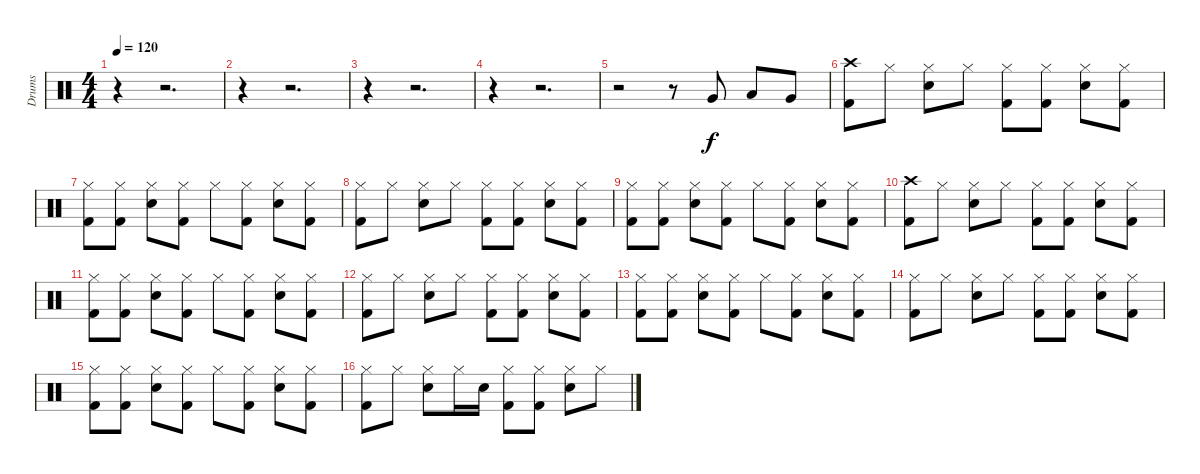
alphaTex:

\track ("Drums" "Drums") {instrument percussion}
\staff {score}
\articulation defaults
\ts (4 4)
\tempo 120
\clef neutral
\ks c
r.4{dy f} r.2{d} |
r.4 r.2{d} |
r.4 r.2{d} |
r.4 r.2{d} |
r.2 r.8 "Very Low Tom (hit)".8 "Low Tom (hit)".8 "Very Low Tom (hit)".8 |
("Crash high (hit)" "Kick (hit) 2").8 "Hi-Hat (closed)".8 ("Hi-Hat (closed)" "Snare (hit) 2").8 "Hi-Hat (closed)".8 ("Hi-Hat (closed)" "Kick (hit) 2").8 ("Hi-Hat (closed)" "Kick (hit) 2").8 ("Hi-Hat (closed)" "Snare (hit) 2").8 ("Hi-Hat (closed)" "Kick (hit) 2").8 |
("Hi-Hat (closed)" "Kick (hit) 2").8 ("Hi-Hat (closed)" "Kick (hit) 2").8 ("Hi-Hat (closed)" "Snare (hit) 2").8 ("Hi-Hat (closed)" "Kick (hit) 2").8 "Hi-Hat (closed)".8 ("Hi-Hat (closed)" "Kick (hit) 2").8 ("Hi-Hat (closed)" "Snare (hit) 2").8 ("Hi-Hat (closed)" "Kick (hit) 2").8 |
("Hi-Hat (closed)" "Kick (hit) 2").8 "Hi-Hat (closed)".8 ("Hi-Hat (closed)" "Snare (hit) 2").8 "Hi-Hat (closed)".8 ("Hi-Hat (closed)" "Kick (hit) 2").8 ("Hi-Hat (closed)" "Kick (hit) 2").8 ("Hi-Hat (closed)" "Snare (hit) 2").8 ("Hi-Hat (closed)" "Kick (hit) 2").8 |
("Hi-Hat (closed)" "Kick (hit) 2").8 ("Hi-Hat (closed)" "Kick (hit) 2").8 ("Hi-Hat (closed)" "Snare (hit) 2").8 ("Hi-Hat (closed)" "Kick (hit) 2").8 "Hi-Hat (closed)".8 ("Hi-Hat (closed)" "Kick (hit) 2").8 ("Hi-Hat (closed)" "Snare (hit) 2").8 ("Hi-Hat (closed)" "Kick (hit) 2").8 |
("Crash high (hit)" "Kick (hit) 2").8 "Hi-Hat (closed)".8 ("Hi-Hat (closed)" "Snare (hit) 2").8 "Hi-Hat (closed)".8 ("Hi-Hat (closed)" "Kick (hit) 2").8 ("Hi-Hat (closed)" "Kick (hit) 2").8 ("Hi-Hat (closed)" "Snare (hit) 2").8 ("Hi-Hat (closed)" "Kick (hit) 2").8 |
("Hi-Hat (closed)" "Kick (hit) 2").8 ("Hi-Hat (closed)" "Kick (hit) 2").8 ("Hi-Hat (closed)" "Snare (hit) 2").8 ("Hi-Hat (closed)" "Kick (hit) 2").8 "Hi-Hat (closed)".8 ("Hi-Hat (closed)" "Kick (hit) 2").8 ("Hi-Hat (closed)" "Snare (hit) 2").8 ("Hi-Hat (closed)" "Kick (hit) 2").8 |
("Hi-Hat (closed)" "Kick (hit) 2").8 "Hi-Hat (closed)".8 ("Hi-Hat (closed)" "Snare (hit) 2").8 "Hi-Hat (closed)".8 ("Hi-Hat (closed)" "Kick (hit) 2").8 ("Hi-Hat (closed)" "Kick (hit) 2").8 ("Hi-Hat (closed)" "Snare (hit) 2").8 ("Hi-Hat (closed)" "Kick (hit) 2").8 |
("Hi-Hat (closed)" "Kick (hit) 2").8 ("Hi-Hat (closed)" "Kick (hit) 2").8 ("Hi-Hat (closed)" "Snare (hit) 2").8 ("Hi-Hat (closed)" "Kick (hit) 2").8 "Hi-Hat (closed)".8 ("Hi-Hat (closed)" "Kick (hit) 2").8 ("Hi-Hat (closed)" "Snare (hit) 2").8 ("Hi-Hat (closed)" "Kick (hit) 2").8 |
("Hi-Hat (closed)" "Kick (hit) 2").8 "Hi-Hat (closed)".8 ("Hi-Hat (closed)" "Snare (hit) 2").8 "Hi-Hat (closed)".8 ("Hi-Hat (closed)" "Kick (hit) 2").8 ("Hi-Hat (closed)" "Kick (hit) 2").8 ("Hi-Hat (closed)" "Snare (hit) 2").8 ("Hi-Hat (closed)" "Kick (hit) 2").8 |
("Hi-Hat (closed)" "Kick (hit) 2").8 ("Hi-Hat (closed)" "Kick (hit) 2").8 ("Hi-Hat (closed)" "Snare (hit) 2").8 ("Hi-Hat (closed)" "Kick (hit) 2").8 "Hi-Hat (closed)".8 ("Hi-Hat (closed)" "Kick (hit) 2").8 ("Hi-Hat (closed)" "Snare (hit) 2").8 ("Hi-Hat (closed)" "Kick (hit) 2").8 |
("Hi-Hat (closed)" "Kick (hit) 2").8 "Hi-Hat (closed)".8 ("Hi-Hat (closed)" "Snare (hit) 2").8 "Hi-Hat (closed)".16 "Snare (hit) 2".16 ("Hi-Hat (closed)" "Kick (hit) 2").8 ("Hi-Hat (closed)" "Kick (hit) 2").8 ("Hi-Hat (closed)" "Snare (hit) 2").8 "Hi-Hat (closed)".8
